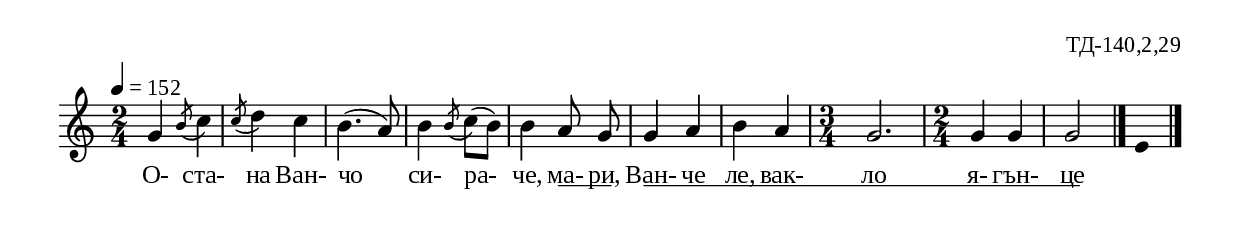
%{
TD_140_2_29
%}

\include "td-preamble.ly"

\score {
\relative c'' {
 \tempo 4 = 152
  \time 2/4
g4 \acciaccatura b8 c4 \acciaccatura c8 d4 c b4.( a8) b4 \acciaccatura b8 c( b) b4 a8 g\noBeam g4 a
b a \time 3/4 g2. \time 2/4 g4 g g2
 \bar "|." 
 \fixB e4  
 \bar "|." 
}
\addlyrics { О- ста- на Ван- чо си- ра- че, ма- \startTextSpan ри, \stopTextSpan
Ван- \startTextSpan че ле, вак- ло я- гън- це \stopTextSpan }
%
\layout {
  indent = #0
  line-width = 190\mm
  ragged-right=##f
\context {
      \Lyrics
      \consists "Text_spanner_engraver"
      \override TextSpanner #'direction = #DOWN
      \override TextSpanner #'style = #'line    
      \override TextSpanner #'outside-staff-priority = ##f
      \override TextSpanner #'padding = #0.2 % sets the distance of the line from the lyrics
      \override TextSpanner #'bound-details =
      #`((left . ((Y . 0)
                  (padding . 0)
                  (attach-dir . ,LEFT)))
         (left-broken . ((end-on-note . #t)))
         (right . ((Y . 0)
                   (padding . 0)
                   (attach-dir . ,RIGHT))))
    }
  
}
%
\midi { 
	\context {
		\Score
		tempoWholesPerMinute = #(ly:make-moment 152 4)
		}
	}
}

\header{
  opus = "ТД-140,2,29"
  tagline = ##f
}

\paper  {
	 myStaffSize = #20
	 #(define fonts
	 (make-pango-font-tree "Times New Roman"
	 "Nimbus Sans"
	 "Luxi Mono"
	 (/ myStaffSize 20)))
  }

